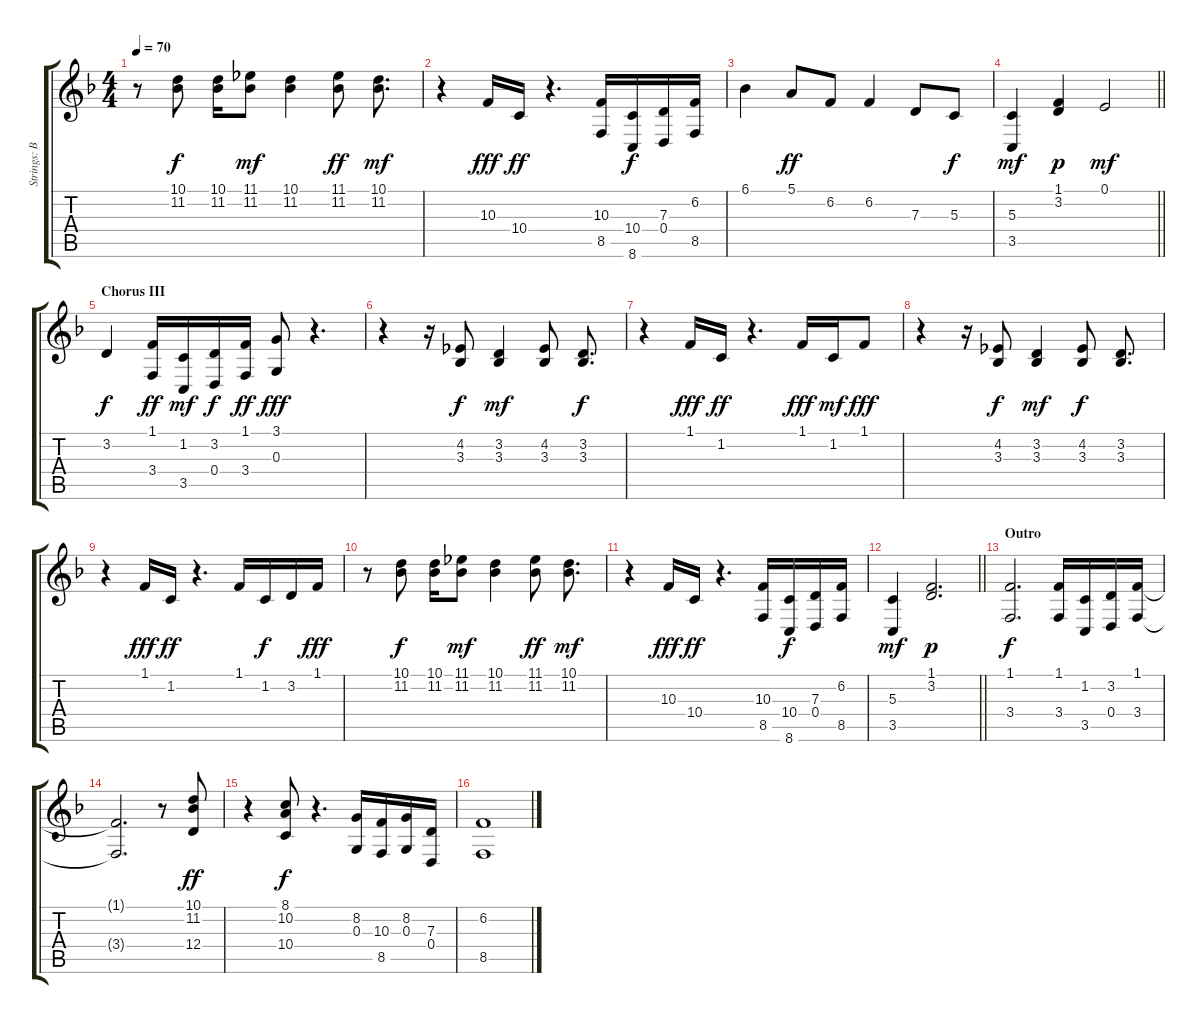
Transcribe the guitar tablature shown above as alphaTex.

\track ("Strings: Brian" "Strings: B") {instrument stringensemble1}
\staff {score tabs}
\tuning (E4 B3 G3 D3 A2 E2) {hide}
\ts (4 4)
\tempo 70
\clef g2
\ks f
r.8{dy fff} (10.1 11.2).8{dy f} (10.1 11.2).16 (11.1 11.2).8{dy mf} (10.1 11.2).4 (11.1 11.2).8{dy ff} (10.1 11.2).8{d dy mf} |
r.4 10.3.16{dy fff} 10.4.16{dy ff} r.4{d} (10.3 8.5).16 (10.4 8.6).16{dy f} (7.3 0.4).16 (6.2 8.5).16 |
6.1.4 5.1.8{dy ff} 6.2.8 6.2.4 7.3.8 5.3.8{dy f} |
\barLineRight lightlight
(5.3 3.5).4{dy mf} (1.1 3.2).4{dy p} 0.1.2{dy mf} |
\section ("" "Chorus III")
3.2.4{dy f} (1.1 3.4).16{dy ff} (1.2 3.5).16{dy mf} (3.2 0.4).16{dy f} (1.1 3.4).16{dy ff} (3.1 0.3).8{dy fff} r.4{d} |
r.4 r.16 (4.2 3.3).8{dy f} (3.2 3.3).4{dy mf} (4.2 3.3).8 (3.2 3.3).8{d dy f} |
r.4 1.1.16{dy fff} 1.2.16{dy ff} r.4{d} 1.1.16{dy fff} 1.2.16{dy mf} 1.1.8{dy fff} |
r.4 r.16 (4.2 3.3).8{dy f} (3.2 3.3).4{dy mf} (4.2 3.3).8{dy f} (3.2 3.3).8{d} |
r.4 1.1.16{dy fff} 1.2.16{dy ff} r.4{d} 1.1.16 1.2.16{dy f} 3.2.16 1.1.16{dy fff} |
r.8 (10.1 11.2).8{dy f} (10.1 11.2).16 (11.1 11.2).8{dy mf} (10.1 11.2).4 (11.1 11.2).8{dy ff} (10.1 11.2).8{d dy mf} |
r.4 10.3.16{dy fff} 10.4.16{dy ff} r.4{d} (10.3 8.5).16 (10.4 8.6).16{dy f} (7.3 0.4).16 (6.2 8.5).16 |
\barLineRight lightlight
(5.3 3.5).4{dy mf} (1.1 3.2).2{d dy p} |
\section ("" "Outro")
(1.1 3.4).2{d dy f} (1.1 3.4).16 (1.2 3.5).16 (3.2 0.4).16 (1.1 3.4).16 |
(1.1{t} 3.4{t}).2{d} r.8 (10.1 11.2 12.4).8{dy ff} |
r.4 (8.1 10.2 10.4).8{dy f} r.4{d} (8.2 0.3).16 (10.3 8.5).16 (8.2 0.3).16 (7.3 0.4).16 |
(6.2 8.5).1
